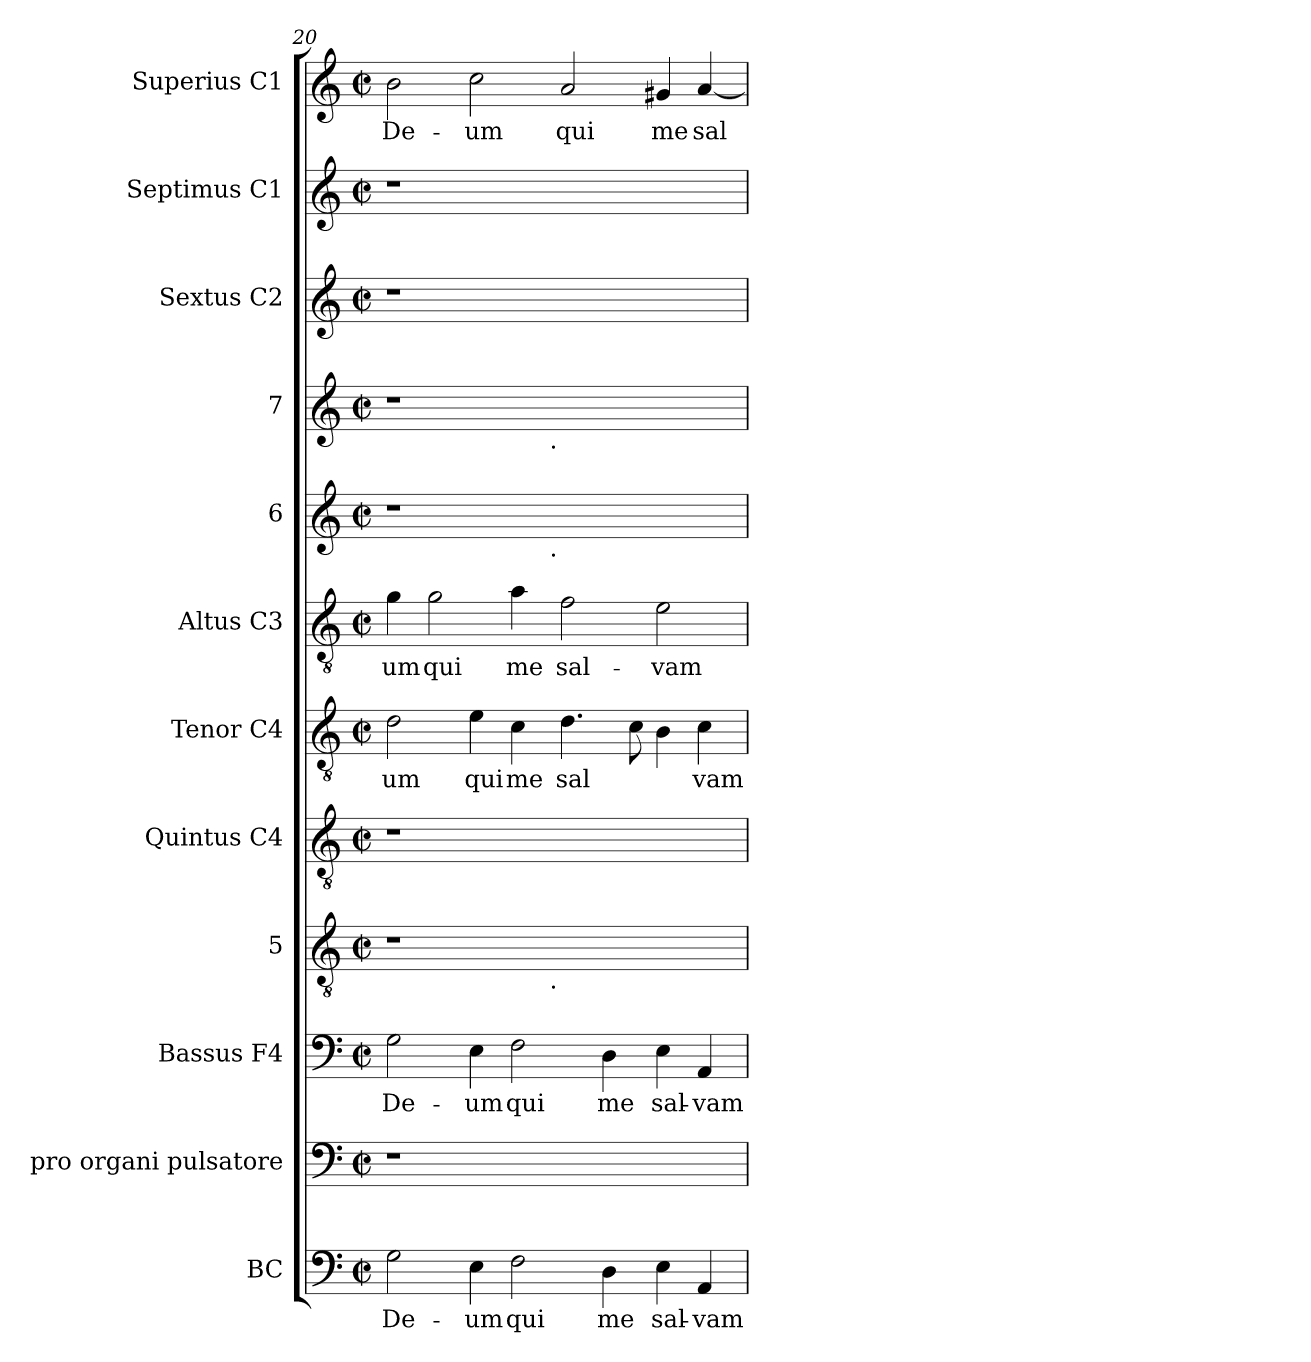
**kern	**text	**kern	**kern	**text	**kern	**kern	**kern	**text	**kern	**text	**kern	**kern	**kern	**kern	**kern	**text
*part12	*part12	*part11	*part10	*part10	*part9	*part8	*part7	*part7	*part6	*part6	*part5	*part4	*part3	*part2	*part1	*part1
*staff12	*staff12	*staff11	*staff10	*staff10	*staff9	*staff8	*staff7	*staff7	*staff6	*staff6	*staff5	*staff4	*staff3	*staff2	*staff1	*staff1
*I"BC	*	*I"pro organi  pulsatore	*I"Bassus  F4	*	*I"5	*I"Quintus  C4	*I"Tenor  C4	*	*I"Altus  C3	*	*I"6	*I"7	*I"Sextus  C2	*I"Septimus  C1	*I"Superius  C1	*
*I'BC	*	*	*I'B	*	*	*	*I'T	*	*I'A	*	*	*	*	*	*I'S	*
*clefF4	*	*clefF4	*clefF4	*	*clefGv2	*clefGv2	*clefGv2	*	*clefGv2	*	*clefG2	*clefG2	*clefG2	*clefG2	*clefG2	*
*k[]	*	*k[]	*k[]	*	*k[]	*k[]	*k[]	*	*k[]	*	*k[]	*k[]	*k[]	*k[]	*k[]	*
*C:	*	*C:	*C:	*	*C:	*C:	*C:	*	*C:	*	*C:	*C:	*C:	*C:	*C:	*
*M2/2	*	*M2/2	*M2/2	*	*M2/2	*M2/2	*M2/2	*	*M2/2	*	*M2/2	*M2/2	*M2/2	*M2/2	*M2/2	*
*met(c|)	*	*met(c|)	*met(c|)	*	*met(c|)	*met(c|)	*met(c|)	*	*met(c|)	*	*met(c|)	*met(c|)	*met(c|)	*met(c|)	*met(c|)	*
=20	=20	=20	=20	=20	=20	=20	=20	=20	=20	=20	=20	=20	=20	=20	=20	=20
!	!LO:LY:a:cj	!	!	!LO:LY:b:cj	!	!	!	!LO:LY:b:cj	!	!LO:LY:b:cj	!	!	!	!	!	!LO:LY:b:cj
*	*	*	*	*	*^	*	*	*	*	*	*^	*^	*	*	*	*
2G\	De-	1r	2G\	De-	1r	2ryy	1r	2d\	-um	4g\	-um	1r	2ryy	1r	2ryy	1r	1r	2b\	De-
!	!	!	!	!	!	!	!	!	!	!	!LO:LY:b:cj	!	!	!	!	!	!	!	!
.	.	.	.	.	.	.	.	.	.	2g\	qui	.	.	.	.	.	.	.	.
!	!LO:LY:a:cj	!	!	!LO:LY:b:cj	!	!	!	!	!LO:LY:b:cj	!	!	!	!	!	!	!	!	!	!LO:LY:b:cj
4E\	-um	.	4E\	-um	.	4...ryy	.	4e\	qui	.	.	.	4...ryy	.	4...ryy	.	.	2cc\	-um
!	!LO:LY:a:cj	!	!	!LO:LY:b:cj	!	!	!	!	!LO:LY:b:cj	!	!LO:LY:b:cj	!	!	!	!	!	!	!	!
2F\	qui	.	2F\	qui	.	.	.	4c\	me	4a\	me	.	.	.	.	.	.	.	.
!	!	!	!	!	!	!	!	!	!	!	!	!	!	!	!LO:TX:b:t=.	!	!	!	!
!	!	!	!	!	!	!	!	!	!	!	!	!	!LO:TX:b:t=.	!	!	!	!	!	!
!	!	!	!	!	!	!LO:TX:b:t=.	!	!	!	!	!	!	!	!	!	!	!	!	!
.	.	.	.	.	.	1ryy	.	.	.	.	.	.	1ryy	.	1ryy	.	.	.	.
!	!	!	!	!	!	!	!	!	!LO:LY:b:cj	!	!LO:LY:b:cj	!	!	!	!	!	!	!	!LO:LY:b:cj
.	.	1ryy	.	.	1ryy	.	1ryy	4.d\	sal-	2f\	sal-	1ryy	.	1ryy	.	1ryy	1ryy	2a/	qui
!	!LO:LY:a:cj	!	!	!LO:LY:b:cj	!	!	!	!	!	!	!	!	!	!	!	!	!	!	!
4D\	me	.	4D\	me	.	.	.	.	.	.	.	.	.	.	.	.	.	.	.
!	!	!	!	!	!	!	!	!	!LO:LY:b:cj	!	!	!	!	!	!	!	!	!	!
.	.	.	.	.	.	.	.	8c\	--	.	.	.	.	.	.	.	.	.	.
!	!LO:LY:a:cj	!	!	!LO:LY:b:cj	!	!	!	!	!LO:LY:b:cj	!	!LO:LY:b:cj	!	!	!	!	!	!	!	!LO:LY:b:cj
4E\	sal-	.	4E\	sal-	.	.	.	4B\	--	2e\	-vam	.	.	.	.	.	.	4g#X/	me
!	!LO:LY:a:cj	!	!	!LO:LY:b:cj	!	!	!	!	!LO:LY:b:cj	!	!	!	!	!	!	!	!	!	!LO:LY:b:cj
4AA/	-vam	.	4AA/	-vam	.	.	.	4c\	-vam	.	.	.	.	.	.	.	.	[<4a/	sal-
.	.	.	.	.	.	32ryy	.	.	.	.	.	.	32ryy	.	32ryy	.	.	.	.
*	*	*	*	*	*	*	*	*	*	*	*	*v	*v	*	*	*	*	*	*
*	*	*	*	*	*v	*v	*	*	*	*	*	*	*v	*v	*	*	*	*
=	=	=	=	=	=	=	=	=	=	=	=	=	=	=	=	=
*-	*-	*-	*-	*-	*-	*-	*-	*-	*-	*-	*-	*-	*-	*-	*-	*-
